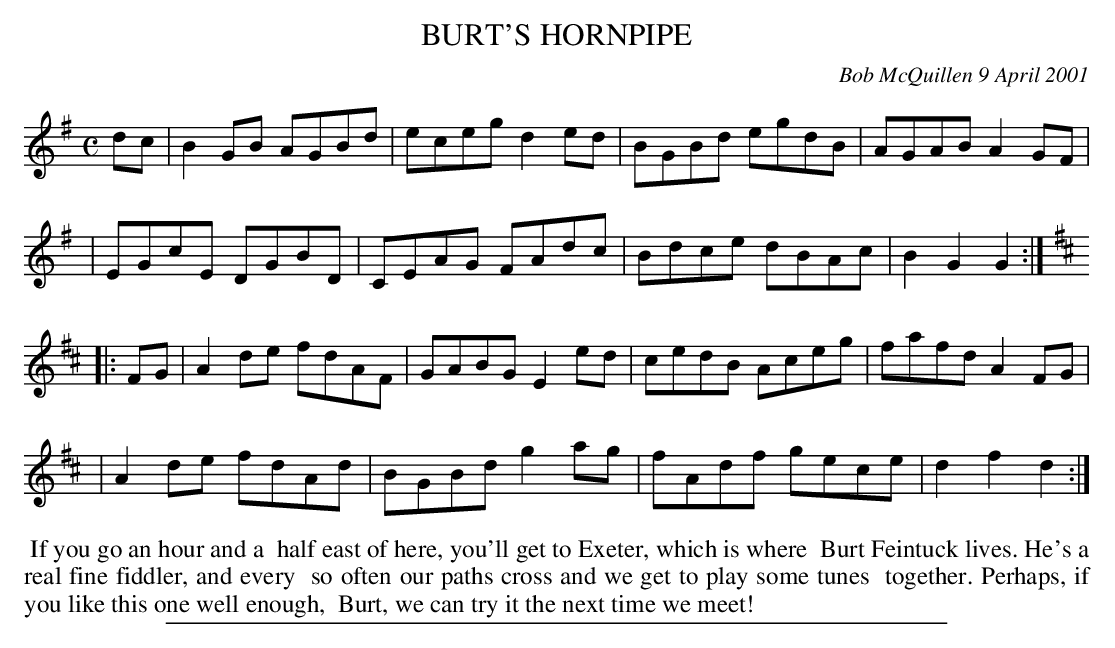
X:1
T: BURT'S HORNPIPE
C: Bob McQuillen 9 April 2001
M: C
L: 1/8
K: G	% and D
dc \
| B2GB AGBd | eceg d2ed | BGBd egdB | AGAB A2GF |
| EGcE DGBD | CEAG FAdc | Bdce dBAc | B2G2 G2 :|[K:D]
|: FG \
| A2de fdAF | GABG E2ed | cedB Aceg | fafd A2FG |
| A2de fdAd | BGBd g2ag | fAdf gece | d2f2 d2 :|
